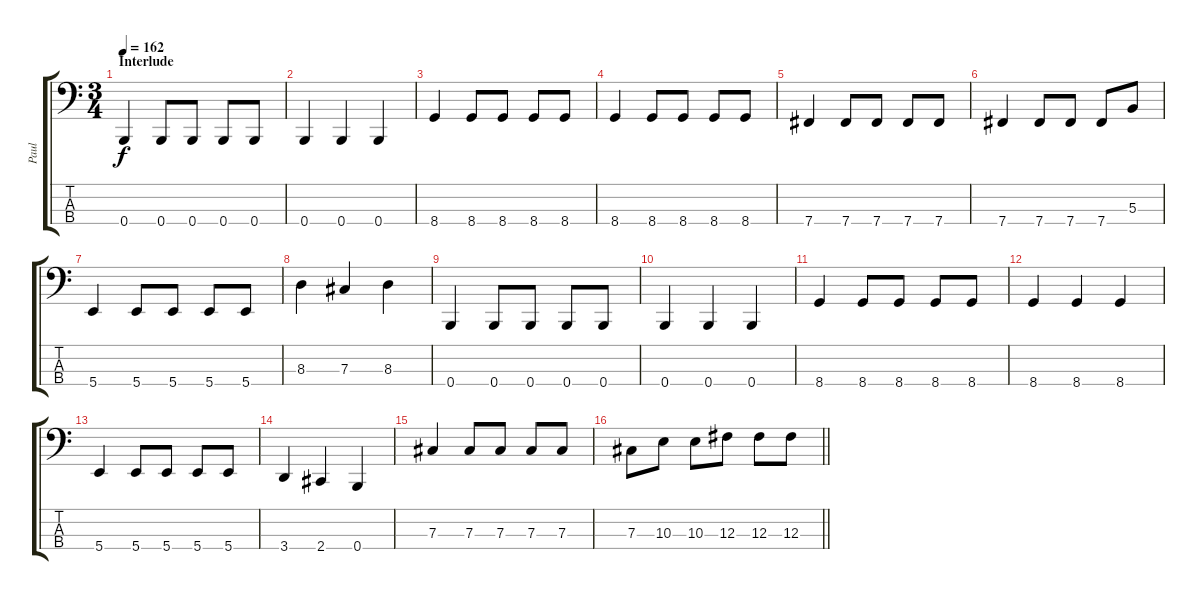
\track ("Paul" "Paul") {instrument electricbasspick}
\staff {score tabs}
\tuning (E2 B1 Gb1 B0) {hide}
\ts (3 4)
\section ("" "Interlude")
\tempo 162
\clef f4
\ks c
0.4.4{dy f} 0.4.8 0.4.8 0.4.8 0.4.8 |
0.4.4 0.4.4 0.4.4 |
8.4.4 8.4.8 8.4.8 8.4.8 8.4.8 |
8.4.4 8.4.8 8.4.8 8.4.8 8.4.8 |
7.4.4 7.4.8 7.4.8 7.4.8 7.4.8 |
7.4.4 7.4.8 7.4.8 7.4.8 5.3.8 |
5.4.4 5.4.8 5.4.8 5.4.8 5.4.8 |
8.3.4 7.3.4 8.3.4 |
0.4.4 0.4.8 0.4.8 0.4.8 0.4.8 |
0.4.4 0.4.4 0.4.4 |
8.4.4 8.4.8 8.4.8 8.4.8 8.4.8 |
8.4.4 8.4.4 8.4.4 |
5.4.4 5.4.8 5.4.8 5.4.8 5.4.8 |
3.4.4 2.4.4 0.4.4 |
7.3.4 7.3.8 7.3.8 7.3.8 7.3.8 |
\barLineRight lightlight
7.3.8 10.3.8 10.3.8 12.3.8 12.3.8 12.3.8
